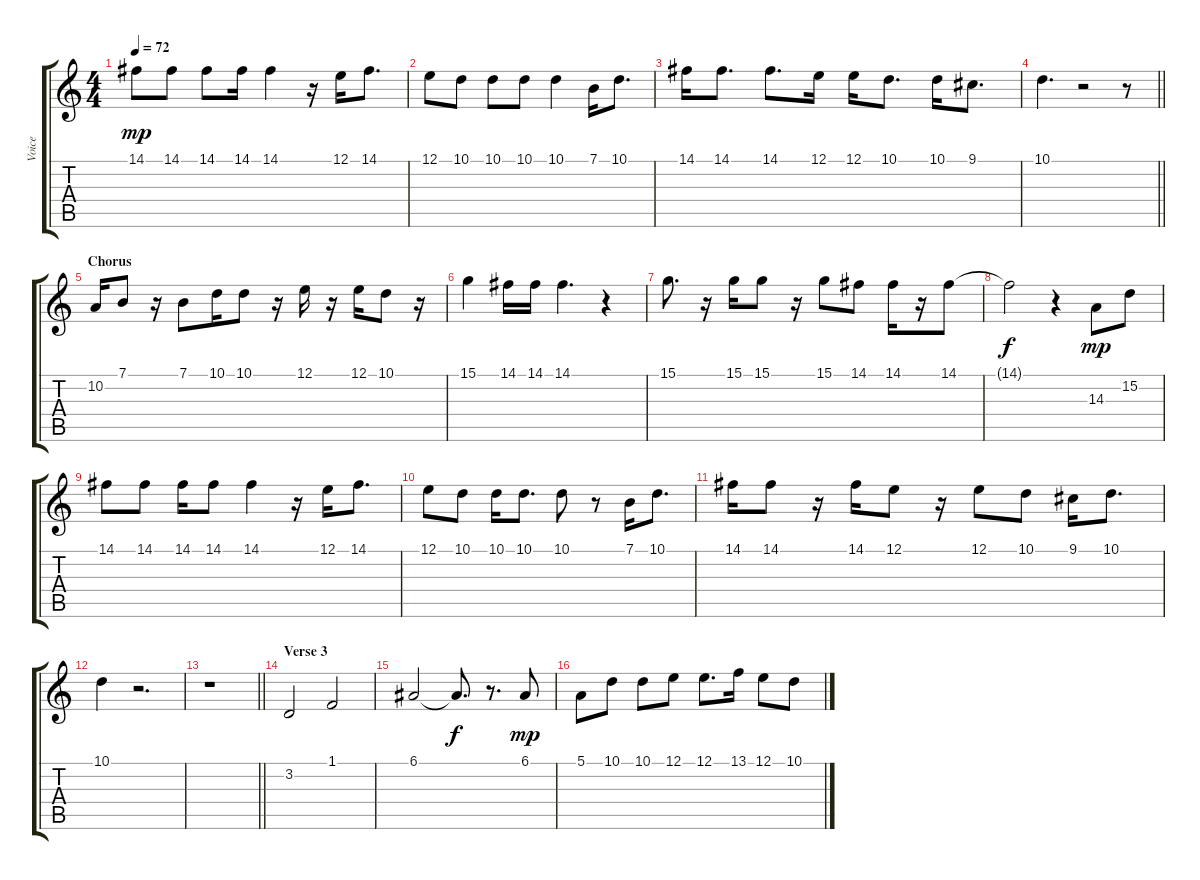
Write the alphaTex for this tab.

\track ("Voice" "Voice") {instrument tenorsax}
\staff {score tabs}
\tuning (E4 B3 G3 D3 A2 E2) {hide}
\ts (4 4)
\tempo 72
\clef g2
\ks c
14.1.8{dy mp} 14.1.8 14.1.8 14.1.16 14.1.4 r.16 12.1.16 14.1.8{d} |
12.1.8 10.1.8 10.1.8 10.1.8 10.1.4 7.1.16 10.1.8{d} |
14.1.16 14.1.8{d} 14.1.8{d} 12.1.16 12.1.16 10.1.8{d} 10.1.16 9.1.8{d} |
\barLineRight lightlight
10.1.4{d} r.2 r.8 |
\section ("" "Chorus")
10.2.16 7.1.8 r.16 7.1.8 10.1.16 10.1.8 r.16 12.1.16 r.16 12.1.16 10.1.8 r.16 |
15.1.4 14.1.16 14.1.16 14.1.4{d} r.4 |
15.1.8{d} r.16 15.1.16 15.1.8 r.16 15.1.8 14.1.8 14.1.16 r.16 14.1.8 |
14.1{t}.2{dy f} r.4 14.3.8{dy mp} 15.2.8 |
14.1.8 14.1.8 14.1.16 14.1.8 14.1.4 r.16 12.1.16 14.1.8{d} |
12.1.8 10.1.8 10.1.16 10.1.8{d} 10.1.8 r.8 7.1.16 10.1.8{d} |
14.1.16 14.1.8 r.16 14.1.16 12.1.8 r.16 12.1.8 10.1.8 9.1.16 10.1.8{d} |
10.1.4 r.2{d} |
\barLineRight lightlight
r.1 |
\section ("" "Verse 3")
3.2.2 1.1.2 |
6.1.2 6.1{t}.8{d dy f} r.8{d} 6.1.8{dy mp} |
5.1.8 10.1.8 10.1.8 12.1.8 12.1.8{d} 13.1.16 12.1.8 10.1.8
